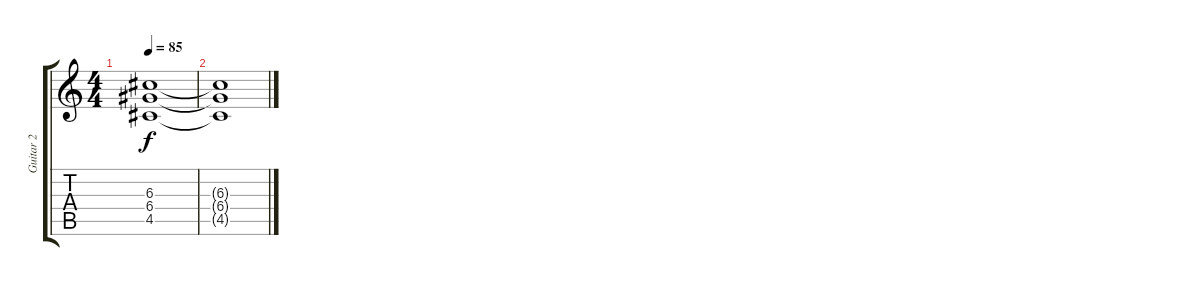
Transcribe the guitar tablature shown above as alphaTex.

\track ("Guitar 2" "Guitar 2") {instrument distortionguitar}
\staff {score tabs}
\tuning (E4 B3 G3 D3 A2 E2) {hide}
\ts (4 4)
\tempo 85
\clef g2
\ks c
(6.3{t} 6.4{t} 4.5{t}).1{dy f} |
(6.3{t} 6.4{t} 4.5{t}).1
